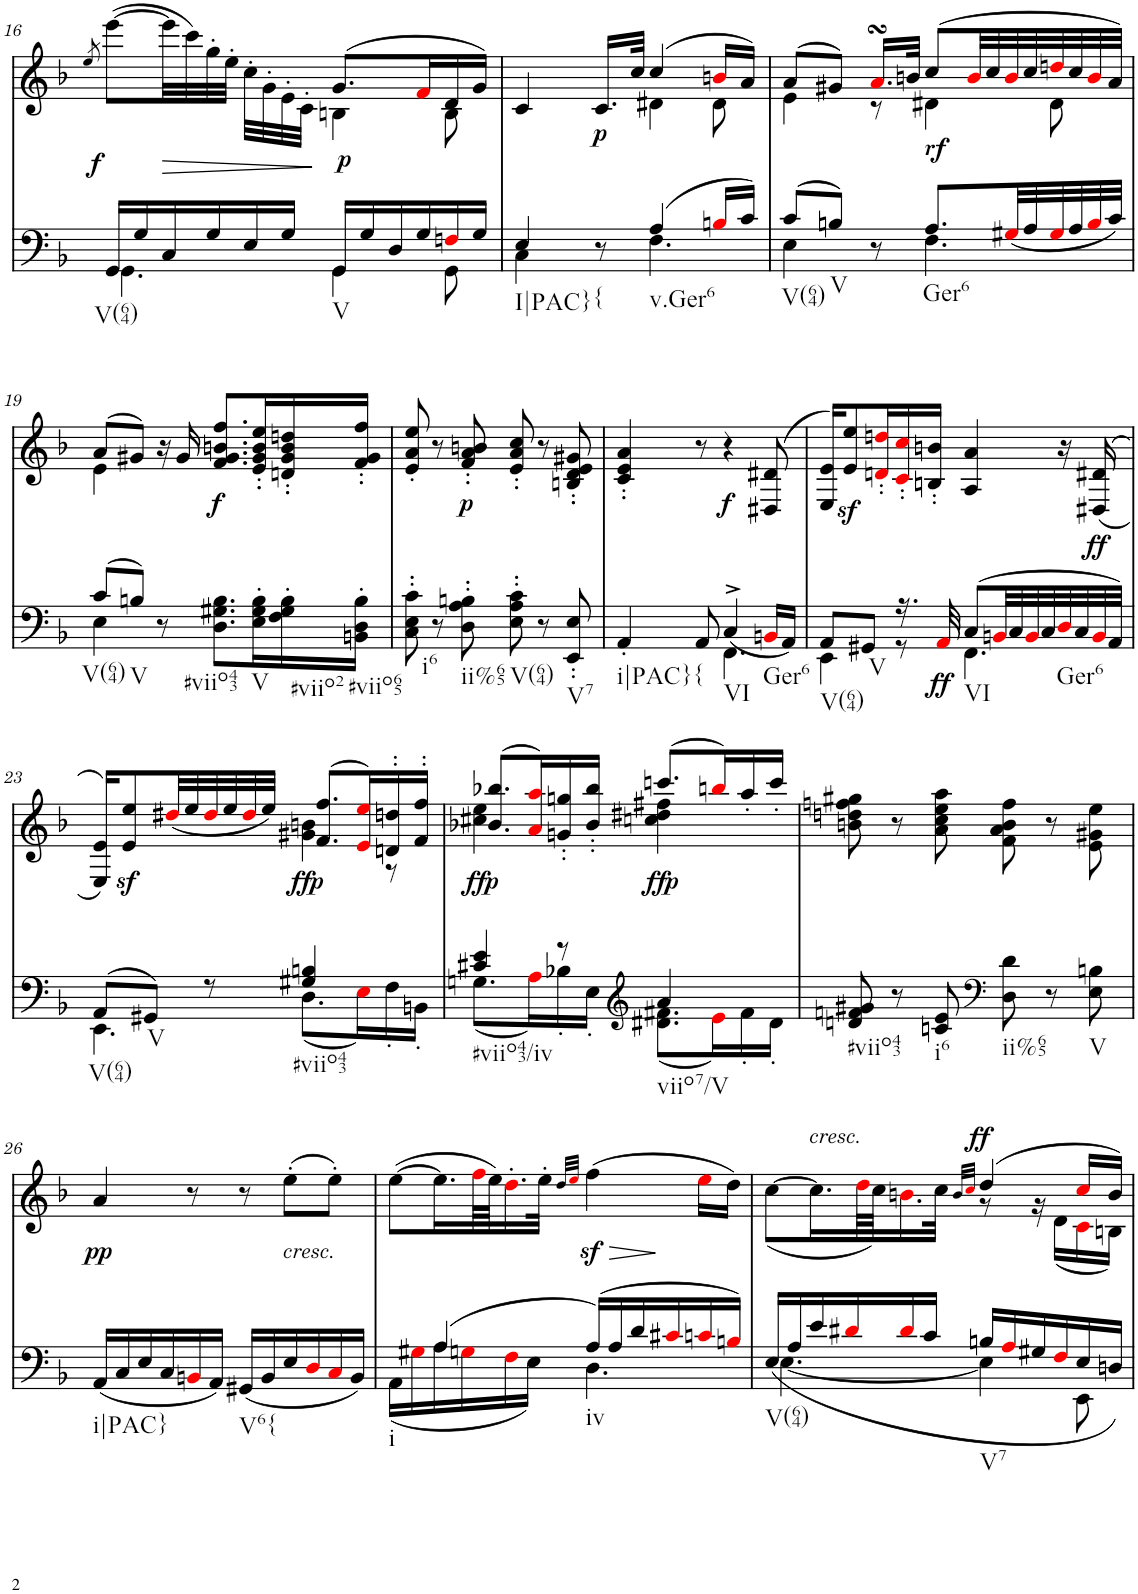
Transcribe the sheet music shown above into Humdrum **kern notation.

**kern	**dynam	**kern	**text	**dynam
*part2	*part2	*part1	*part1	*part1
*staff2	*staff2	*staff1	*staff1	*staff1
*I"Piano	*	*I"Piano	*	*
*I'Pno	*	*I'Pno	*	*
!!LO:PB:g=z
*clefF4	*	*clefG2	*	*
*k[b-]	*	*k[b-]	*	*
*d:	*	*d:	*	*
*M6/8	*	*M6/8	*	*
=16	=16	=16	=16	=16
.	.	8qee/	.	.
*^	*	*^	*	*
!LO:TX:b:t=V(64)	!	!	!	!	!	!
16GG/LL	4.GG\	.	(>[>8eee\L	4.ryy	.	.
!	!	!LO:DY:a	!	!	!	!
16G/	.	f	.	.	.	.
!	!	!	!	!	!	!LO:HP:b
16C/	.	.	32eee\LL]	.	.	>
.	.	.	32ccc\)	.	.	.
16G/	.	.	32gg'>\	.	.	.
.	.	.	32ee'>\JJJ	.	.	.
16E/	.	.	32cc'\LLL	.	.	.
.	.	.	32g'\	.	.	.
16G/JJ	.	.	32e'\	.	.	.
.	.	.	32c'\JJJ	.	.	.
!LO:TX:b:t=V	!	!	!	!	!	!
!	!	!LO:DY:a	!	!	!	!
16GG/LL	4GG\	p	(8.g/L	4Bn\	.	]
16G/	.	.	.	.	.	.
16D/	.	.	.	.	.	.
16G/	.	.	16fi/L	.	.	.
16Fni/	8GG\	.	16d/	8B\	.	.
16G/JJ	.	.	16g/JJ)	.	.	.
=17	=17	=17	=17	=17	=17	=17
!LO:TX:b:t=I|PAC}	!	!	!	!	!	!
4E/	4C\	.	4c/	4.ryy	.	.
!LO:TX:b:t={	!	!	!	!	!	!
!	!	!	!	!	!	!LO:DY:b
8r	8ryy	.	16.c/LL	.	.	p
.	.	.	32cc/JJk	.	.	.
!LO:TX:b:t=v.Ger6	!	!	!	!	!	!
(4A/	4.F\	.	(4cc/	4d#X\	.	.
16Bni/LL	.	.	16bni/LL	8d#\	.	.
16c/JJ)	.	.	16a/JJ)	.	.	.
=18	=18	=18	=18	=18	=18	=18
!LO:TX:b:t=V(64)	!	!	!	!	!	!
(8c/L	4E\	.	(8a/L	4e\	.	.
!LO:TX:b:t=V	!	!	!	!	!	!
8Bn/J)	.	.	8g#X/J)	.	.	.
8r	8ryy	.	16.asSsSi/LL	8r	.	.
.	.	.	32bn/JJk	.	.	.
!LO:TX:b:t=Ger6	!	!	!	!	!	!
!	!	!	!	!	!	!LO:DY:b
8.A/L	4.F\	.	(8cc/L	4d#X\	.	rf
.	.	.	32bi/LL	.	.	.
.	.	.	32cc/	.	.	.
(<32G#Xi/LL	.	.	32bi/	.	.	.
32A/	.	.	32cc/	.	.	.
32G#i/	.	.	32ddni/	8d#\	.	.
32A/	.	.	32cc/	.	.	.
32Bi/	.	.	32bi/	.	.	.
32c/JJJ)	.	.	32a/JJJ)	.	.	.
!!LO:LB:g=z	!!
=19	=19	=19	=19	=19	=19	=19
!LO:TX:b:t=V(64)	!	!	!	!	!	!
(8c/L	4E\	.	(8a/L	4e\	.	.
!LO:TX:b:t=V	!	!	!	!	!	!
8Bn/J)	.	.	8g#X/J)	.	.	.
8r	2ryy	.	16r	2ryy	.	.
.	.	.	16g#/	.	.	.
!LO:TX:b:t=#viio43	!	!	!	!	!	!
!	!	!	!	!	!	!LO:DY:b
8.D\ 8.G#X\ 8.B\L	.	.	8.f/ 8.g#/ 8.bn/ 8.ff/L	.	.	f
!LO:TX:b:t=V	!	!	!	!	!	!
16E\' 16G#\' 16B\'L	.	.	16e/' 16g#/' 16b/' 16ee/'L	.	.	.
!LO:TX:b:t=#viio2	!	!	!	!	!	!
16F\' 16G#\' 16B\'	.	.	16dn/' 16g#/' 16b/' 16ddn/'	.	.	.
!LO:TX:b:t=#viio65	!	!	!	!	!	!
16BBn\' 16D\' 16B\'JJ	.	.	16f/' 16g#/' 16ff/'JJ	.	.	.
*v	*v	*	*	*	*	*
*	*	*v	*v	*	*
=20	=20	=20	=20	=20
!LO:TX:b:t=i6	!	!	!	!
8C\' 8E\' 8c\'	.	8e/' 8a/' 8ee/'	.	.
8r	.	8r	.	.
!LO:TX:b:t=ii%65	!	!	!	!
!	!	!	!	!LO:DY:b
8D\' 8A\' 8Bn\'	.	8f/' 8a/' 8bn/'	.	p
!LO:TX:b:t=V(64)	!	!	!	!
8E\' 8A\' 8c\'	.	8e/' 8a/' 8cc/'	.	.
8r	.	8r	.	.
!LO:TX:b:t=V7	!	!	!	!
8EE/' 8E/'	.	8Bn/' 8d/' 8e/' 8g#X/'	.	.
=21	=21	=21	=21	=21
*^	*	*	*	*
!LO:TX:b:t=i|PAC}	!	!	!	!	!
4AA'/	4.ryy	.	4c/' 4e/' 4a/'	.	.
!LO:TX:b:t={	!	!	!	!	!
8AA/	.	.	8r	.	.
!LO:TX:b:t=VI	!	!	!	!	!
!	!	!	!	!	!LO:DY:b
(<4C^/	4.FF\	.	4r	.	f
!LO:TX:b:t=Ger6	!	!	!	!	!
16BBni/LL	.	.	(>8D#X/ 8d#X/	.	.
16AA/JJ)	.	.	.	.	.
=22	=22	=22	=22	=22	=22
!LO:TX:b:t=V(64)	!	!	!	!	!
8AA/L	4EE\	.	16E/ 16e/KL)	.	.
.	.	.	8e/z< 8ee/z<	.	.
!LO:TX:b:t=V	!	!	!	!	!
8GG#X/J	.	.	.	.	.
.	.	.	16dni/' 16ddni/'L	.	.
16.r	8r	.	16ci/' 16cci/'	.	.
.	.	.	16Bn/' 16bn/'JJ	.	.
!	!	!LO:DY:b	!	!	!
32AAi/	.	ff	.	.	.
!LO:TX:b:t=VI	!	!	!	!	!
(8C/L	4.FF\	.	4A/ 4a/	.	.
32BBni/LL	.	.	.	.	.
32C/	.	.	.	.	.
32BBi/	.	.	.	.	.
32C/	.	.	.	.	.
!LO:TX:b:t=Ger6	!	!	!	!	!
32Di/	.	.	16r	.	.
32C/	.	.	.	.	.
!	!	!LO:DY:a	!	!	!
32BBi/	.	ff	(>(16D#X/ 16d#X/	.	.
32AA/JJJ)	.	.	.	.	.
!!LO:LB:g=z
=23	=23	=23	=23	=23	=23
*	*	*	*^	*	*
!LO:TX:b:t=V(64)	!	!	!	!	!	!
(8AA/L	4.EE\	.	16E/ 16e/KL))	4.ryy	.	.
!	!	!	!	!	!	!LO:DY:b
.	.	.	8e/ 8ee/	.	.	sf
!LO:TX:b:t=V	!	!	!	!	!	!
8GG#X/J)	.	.	.	.	.	.
.	.	.	(32dd#Xi/LL	.	.	.
.	.	.	32ee/	.	.	.
8r	.	.	32dd#i/	.	.	.
.	.	.	32ee/	.	.	.
.	.	.	32dd#i/	.	.	.
.	.	.	32ee/JJJ)	.	.	.
!LO:TX:b:t=#viio43	!	!	!	!	!	!
!	!	!	!	!	!LO:LY:b	!LO:DY:b
!	!	!	!	!	!	!LO:DY:n=1:b
4G#X/ 4Bn/	(8.D\L	.	(8.f/ 8.ff/L	4g#X\ 4bn\	f	ff p
.	16Ei\L)	.	16ei/ 16eei/L)	.	.	.
8ryy	16F'\	.	16dn/' 16ddn/'	8r	.	.
.	16BBn'\JJ	.	16f/' 16ff/'JJ	.	.	.
=24	=24	=24	=24	=24	=24	=24
!LO:TX:b:t=#viio43/iv	!	!	!	!	!	!
!	!	!	!	!	!LO:LY:b	!LO:DY:b
!	!	!	!	!	!	!LO:DY:n=1:b
4c#X/ 4e/	(8.Gn\L	.	(8.b-X/ 8.bb-X/L	4cc#X\ 4ee\	f	ff p
.	16Ai\L)	.	16ai/ 16aai/L)	.	.	.
8r	16B-X'\	.	16gn/' 16ggn/'	8ryy	.	.
.	16E'\JJ	.	16b-/' 16bb-/'JJ	.	.	.
*clefG2	*	*	*	*	*	*
!LO:TX:b:t=viio7/V	!	!	!	!	!	!
!	!	!	!	!	!LO:LY:b	!LO:DY:n=2:b
!	!	!	!	!	!	!LO:DY:n=3:b
4a/	(8.d#X\ 8.f#X\L	.	(8.cccn/L	4ccn\ 4dd#X\ 4ff#X\	f	ff p
.	16ei\L)	.	16bbni/L)	.	.	.
8ryy	16f#'\	.	16aa'/	8ryy	.	.
.	16d#'\JJ	.	16ccc'/JJ	.	.	.
*	*	*	*v	*v	*	*
=25	=25	=25	=25	=25	=25
!LO:TX:b:t=#viio43	!	!	!	!	!
*v	*v	*	*	*	*
8dn/ 8fn/ 8g#X/	.	8bn\ 8ddn\ 8ffn\ 8gg#X\	.	.
8r	.	8r	.	.
!LO:TX:b:t=i6	!	!	!	!
8cn/ 8e/	.	8a\ 8cc\ 8ee\ 8aa\	.	.
*clefF4	*	*	*	*
!LO:TX:b:t=ii%65	!	!	!	!
8D\ 8d\	.	8f\ 8a\ 8b\ 8ff\	.	.
8r	.	8r	.	.
!LO:TX:b:t=V	!	!	!	!
8E\ 8Bn\	.	8e\ 8g#X\ 8ee\	.	.
!!LO:LB:g=z
=26	=26	=26	=26	=26
!LO:TX:b:t=i|PAC}	!	!	!	!
!	!	!	!	!LO:DY:b
(16AA/LL	.	4a/	.	pp
16C/	.	.	.	.
16E/	.	.	.	.
16C/	.	.	.	.
16BBni/	.	8r	.	.
16AA/JJ)	.	.	.	.
!LO:TX:b:t=V6{	!	!	!	!
(16GG#X/LL	.	8r	.	.
16BB/	.	.	.	.
!	!	!LO:TX:b:i:t=cresc.	!	!
16E/	.	(8ee'\L	.	.
16Di/	.	.	.	.
16Ci/	.	8ee'\J)	.	.
16BB/JJ)	.	.	.	.
=27	=27	=27	=27	=27
*^	*	*	*	*
!LO:TX:b:t=i	!	!	!	!	!
8ryy	(16AA\LL	.	([8ee\L	.	.
.	16G#Xi\	.	.	.	.
(4A/	16A\	.	16.ee\L]	.	.
.	16Gni\	.	.	.	.
.	.	.	64ffi\LL	.	.
.	.	.	64ee\JJ)	.	.
.	16Fi\	.	16.dd'i\	.	.
.	16E\JJ)	.	.	.	.
.	.	.	32ee'\JJk	.	.
.	.	.	32qdd/LLL	.	.
.	.	.	32qeei/JJJ	.	.
!LO:TX:b:t=iv	!	!	!	!	!
(16A/LL)	4.D\	.	(4ffz<\	.	.
16A/	.	.	.	.	.
16d/	.	.	.	.	.
16c#Xi/	.	.	.	.	.
16cni/	.	.	16eei\LL	.	.
16Bni/JJ)	.	.	16dd\JJ)	.	.
=28	=28	=28	=28	=28	=28
*	*	*	*^	*	*
!LO:TX:b:t=V(64)	!	!	!	!	!	!
!	!	!	!	!	!LO:LY:b	!
(16E/LL	[4.E\	.	4.ryy	([>8cc\L	<	.
16A/	.	.	.	.	.	.
!	!	!	!	!LO:TX:a:i:t=cresc.	!	!
16e/	.	.	.	16.cc\L]	.	.
16d#Xi/	.	.	.	.	.	.
.	.	.	.	64ddi\LL	.	.
.	.	.	.	64cc\JJ)	.	.
16d#i/	.	.	.	16.bni\	.	.
16c/JJ	.	.	.	.	.	.
.	.	.	.	32cc\JJk	.	.
.	.	.	32qb/LLL	.	.	.
.	.	.	32qcci/JJJ	.	.	.
!LO:TX:b:t=V7	!	!	!	!	!	!
!	!	!	!	!	!LO:LY:b	!LO:DY:a
4E\]	16Bn/LL	.	(4dd/	8r	ff	ff
.	16Ai/	.	.	.	.	.
.	16G#X/	.	.	16r	.	.
.	16Fi/	.	.	(16d\LL	.	.
8EE\	16E/	.	16cci/LL	16ci\	.	.
.	16Dn/JJ)	.	16b/JJ)	16Bn\JJ)	.	.
*v	*v	*	*	*	*	*
*	*	*v	*v	*	*
=	=	=	=	=
*-	*-	*-	*-	*-
